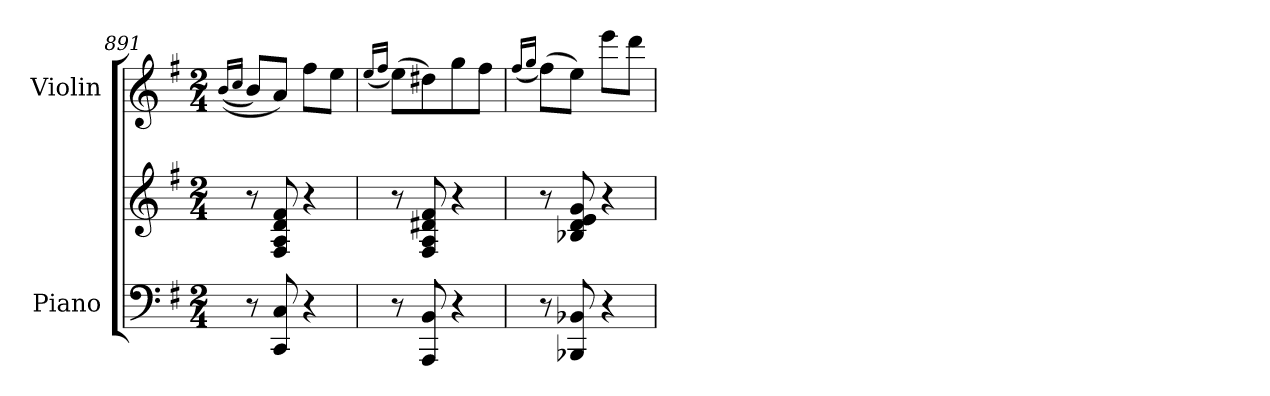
**kern	**kern	**kern
*part2	*part2	*part1
*staff3	*staff2	*staff1
*I"Piano	*	*I"Violin
*I'Pno.	*	*I'Vln.
*clefF4	*clefG2	*clefG2
*k[f#]	*k[f#]	*k[f#]
*M2/4	*M2/4	*M2/4
=891	=891	=891
.	.	((16qb/LL
.	.	16qcc/JJ
8r	8r	8b/L)
8CC/ 8C/	8F#/ 8A/ 8d/ 8f#/	8a/J)
4r	4r	8ff#\L
.	.	8ee\J
=892	=892	=892
.	.	(16qee/LL
.	.	16qff#/JJ
8r	8r	(8ee\L)
8AAA/ 8BB/	8F#/ 8A/ 8d#X/ 8f#/	8dd#X\)
4r	4r	8gg\
.	.	8ff#\J
!!LO:LB:g=z
=893	=893	=893
.	.	(16qff#/LL
.	.	16qgg/JJ
8r	8r	(8ff#\L)
8BBB-X/ 8BB-X/	8B-X/ 8d/ 8e/ 8g/	8ee\J)
4r	4r	8eee\L
.	.	8ddd\J
=	=	=
*-	*-	*-
